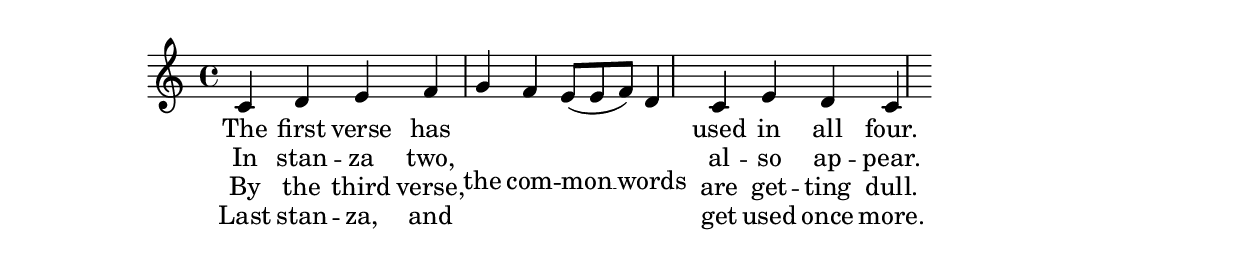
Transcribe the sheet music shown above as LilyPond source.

%% Do not edit this file; it is auto-generated from LSR http://lsr.dsi.unimi.it
%% This file is in the public domain.
\version "2.11.64"

\header {
  lsrtags = "vocal-music"

  texidoc = "
In a vocal piece where there are several (two,four or more) lines of
lyrics, and common lyrics for all voices at some point, these common
lyrics may be vertically centered regardingly, as shown in the
following example:

"
  doctitle = "Vertically centered common lyrics"
} % begin verbatim

\include "english.ly"
leftbrace = \markup { \override #'(font-encoding . fetaBraces) \lookup #"brace240" }
rightbrace = \markup { \rotate #180 \leftbrace }

dropLyrics =
{
    \override LyricText #'extra-offset = #'(0 . -5)
    \override LyricHyphen #'extra-offset = #'(0 . -5)
    \override LyricExtender #'extra-offset = #'(0 . -5)
}

raiseLyrics =
{
    \revert LyricText #'extra-offset
    \revert LyricHyphen #'extra-offset
    \revert LyricExtender #'extra-offset
}

skipFour = \repeat unfold 4 { \skip 8 }

lyricsA = \lyricmode { The first verse has \dropLyrics the com -- mon
__ words \raiseLyrics used in all four. }
lyricsB = \lyricmode { In stan -- za two, \skipFour al -- so ap -- pear. }
lyricsC = \lyricmode { By the third verse, \skipFour are get -- ting dull. }
lyricsD = \lyricmode { Last stan -- za, and \skipFour get used once more. }

melody = \relative c' { c4 d e f g f e8( e f) d4 c e d c }

\score
{
        <<
                \new Voice = m \melody
                \new Lyrics \lyricsto m \lyricsA
                \new Lyrics \lyricsto m \lyricsB
                \new Lyrics \lyricsto m \lyricsC
                \new Lyrics \lyricsto m \lyricsD
        >>
}
